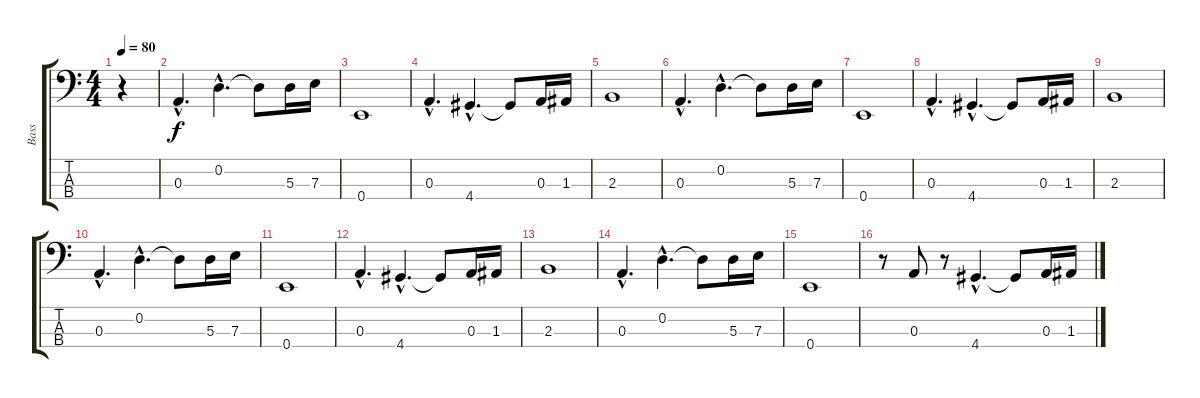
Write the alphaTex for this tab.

\track ("Bass" "Bass") {instrument fretlessbass}
\staff {score tabs}
\tuning (G2 D2 A1 E1) {hide}
\ts (4 4)
\tempo 80
\clef f4
\ks c
r.4{dy f volume 8 instrument fretlessbass} |
0.3{hac}.4{d} 0.2{hac}.4{d} 0.2{t}.8 5.3.16 7.3.16 |
0.4.1 |
0.3{hac}.4{d} 4.4{hac}.4{d} 4.4{t}.8 0.3.16 1.3.16 |
2.3.1 |
0.3{hac}.4{d} 0.2{hac}.4{d} 0.2{t}.8 5.3.16 7.3.16 |
0.4.1 |
0.3{hac}.4{d} 4.4{hac}.4{d} 4.4{t}.8 0.3.16 1.3.16 |
2.3.1 |
0.3{hac}.4{d} 0.2{hac}.4{d} 0.2{t}.8 5.3.16 7.3.16 |
0.4.1 |
0.3{hac}.4{d} 4.4{hac}.4{d} 4.4{t}.8 0.3.16 1.3.16 |
2.3.1 |
0.3{hac}.4{d} 0.2{hac}.4{d} 0.2{t}.8 5.3.16 7.3.16 |
0.4.1 |
r.8 0.3.8 r.8 4.4{hac}.4{d} 4.4{t}.8 0.3.16 1.3.16
